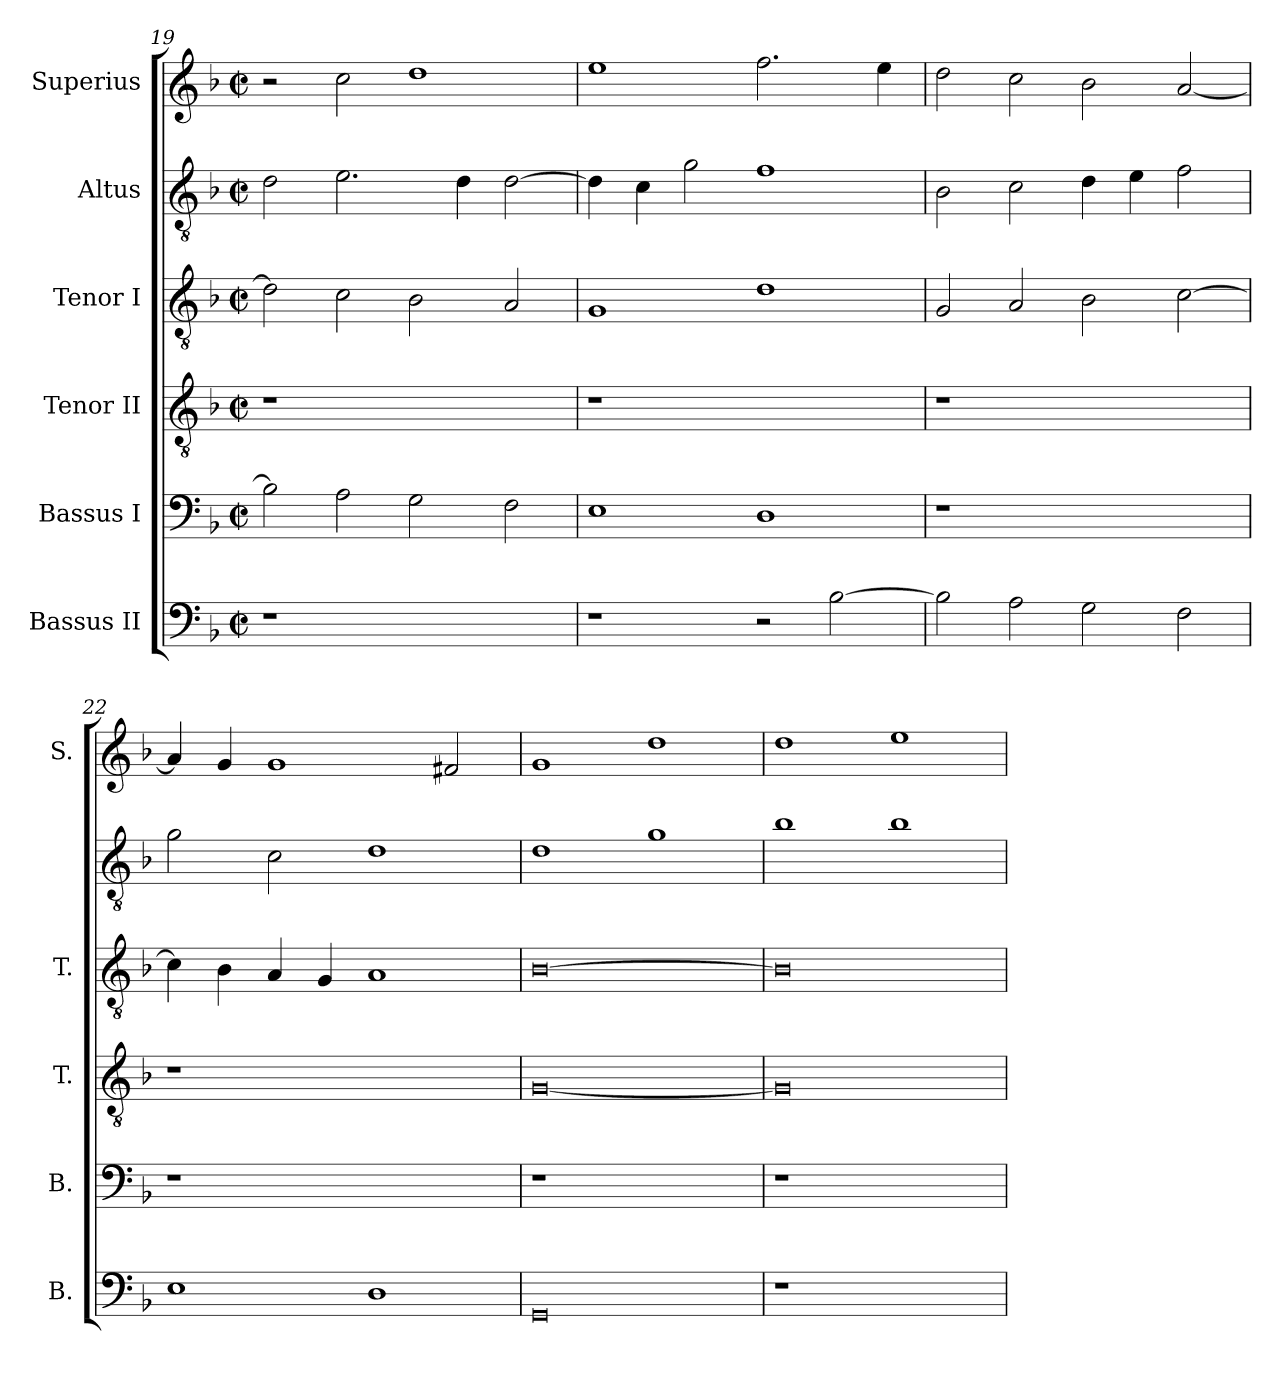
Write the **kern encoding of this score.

**kern	**kern	**kern	**kern	**kern	**kern
*part6	*part5	*part4	*part3	*part2	*part1
*staff6	*staff5	*staff4	*staff3	*staff2	*staff1
*I"Bassus II	*I"Bassus I	*I"Tenor II	*I"Tenor I	*I"Altus	*I"Superius
*I'B.	*I'B.	*I'T.	*I'T.	*	*I'S.
!!LO:PB:g=z
*clefF4	*clefF4	*clefGv2	*clefGv2	*clefGv2	*clefG2
*	*	*ITrd7c12	*ITrd7c12	*ITrd7c12	*
*k[b-]	*k[b-]	*k[b-]	*k[b-]	*k[b-]	*k[b-]
*F:	*F:	*F:	*F:	*F:	*F:
*M2/2	*M2/2	*M2/2	*M2/2	*M2/2	*M2/2
*met(c|)	*met(c|)	*met(c|)	*met(c|)	*met(c|)	*met(c|)
=19	=19	=19	=19	=19	=19
!LO:N:vis=1	!	!LO:N:vis=1	!	!	!
1r	2B-i\]	1r	2Di\]	2Di\	2r
.	2Ai\	.	2Ci\	2.Ei\	2cci\
1ryy	2Gi\	1ryy	2BB-i\	.	1ddi
.	.	.	.	4Di\	.
.	2Fi\	.	2AAi/	[>2Di\	.
=20	=20	=20	=20	=20	=20
!	!	!LO:N:vis=1	!	!	!
1r	1Ei	1r	1GGi	4Di\]	1eei
.	.	.	.	4Ci\	.
.	.	.	.	2Gi\	.
2r	1Di	1ryy	1Di	1Fi	2.ffi\
[>2B-i\	.	.	.	.	.
.	.	.	.	.	4eei\
=21	=21	=21	=21	=21	=21
!	!LO:N:vis=1	!LO:N:vis=1	!	!	!
2B-i\]	1r	1r	2GGi/	2BB-i\	2ddi\
2Ai\	.	.	2AAi/	2Ci\	2cci\
2Gi\	1ryy	1ryy	2BB-i\	4Di\	2b-i\
.	.	.	.	4Ei\	.
2Fi\	.	.	[>2Ci\	2Fi\	[<2ai/
=22	=22	=22	=22	=22	=22
!	!LO:N:vis=1	!LO:N:vis=1	!	!	!
1Ei	1r	1r	4Ci\]	2Gi\	4ai/]
.	.	.	4BB-i\	.	4gi/
.	.	.	4AAi/	2Ci\	1gi
.	.	.	4GGi/	.	.
1Di	1ryy	1ryy	1AAi	1Di	.
.	.	.	.	.	2f#Xi/
=23	=23	=23	=23	=23	=23
!	!LO:N:vis=1	!	!	!	!
0GGi	1r	[<0GGi	[>0BB-i	1Di	1gi
.	1ryy	.	.	1Gi	1ddi
!!LO:LB:g=z
=24	=24	=24	=24	=24	=24
!LO:N:vis=1	!LO:N:vis=1	!	!	!	!
1r	1r	0GGi]	0BB-i]	1B-i	1ddi
1ryy	1ryy	.	.	1B-i	1eei
=	=	=	=	=	=
*-	*-	*-	*-	*-	*-
